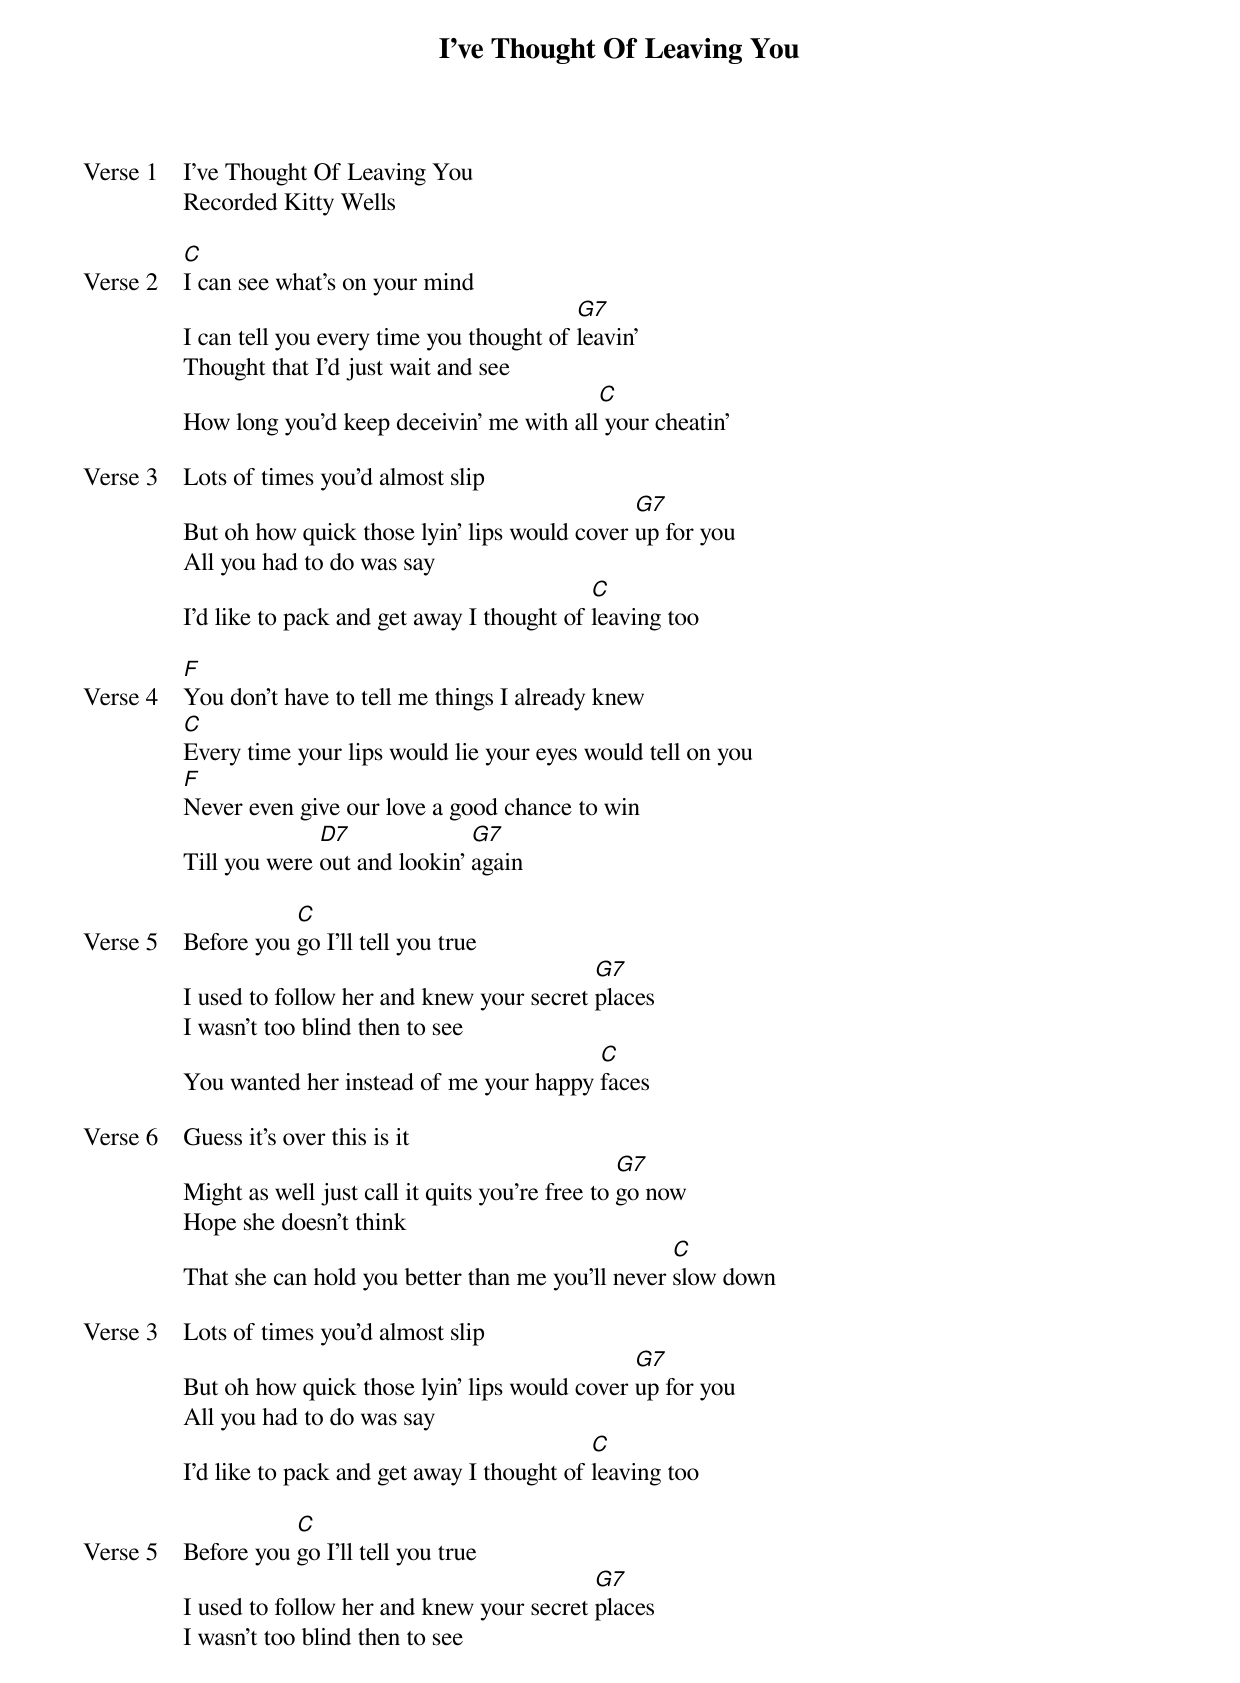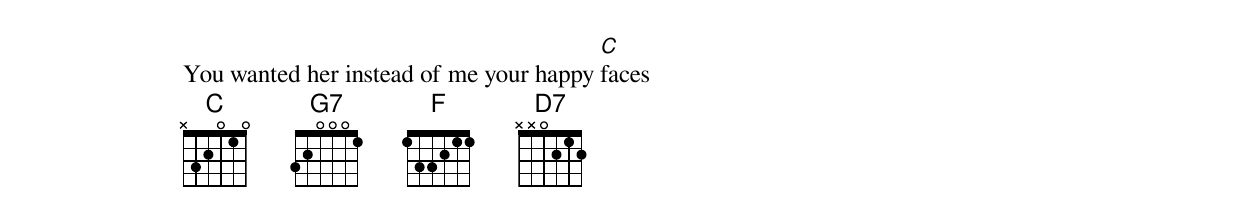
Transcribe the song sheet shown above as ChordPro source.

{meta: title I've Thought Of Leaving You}
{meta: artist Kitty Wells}
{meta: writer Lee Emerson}

{start_of_verse: Verse 1}
I've Thought Of Leaving You
Recorded Kitty Wells
{end_of_verse}

{start_of_verse: Verse 2}
[C]I can see what's on your mind
I can tell you every time you thought of [G7]leavin'
Thought that I'd just wait and see
How long you'd keep deceivin' me with all[C] your cheatin'
{end_of_verse}

{start_of_verse: Verse 3}
Lots of times you'd almost slip
But oh how quick those lyin' lips would cover [G7]up for you
All you had to do was say
I'd like to pack and get away I thought of [C]leaving too
{end_of_verse}

{start_of_verse: Verse 4}
[F]You don't have to tell me things I already knew
[C]Every time your lips would lie your eyes would tell on you
[F]Never even give our love a good chance to win
Till you were [D7]out and lookin' [G7]again
{end_of_verse}

{start_of_verse: Verse 5}
Before you [C]go I'll tell you true
I used to follow her and knew your secret [G7]places
I wasn't too blind then to see
You wanted her instead of me your happy [C]faces
{end_of_verse}

{start_of_verse: Verse 6}
Guess it's over this is it
Might as well just call it quits you're free to [G7]go now
Hope she doesn't think
That she can hold you better than me you'll never [C]slow down
{end_of_verse}

{start_of_verse: Verse 3}
Lots of times you'd almost slip
But oh how quick those lyin' lips would cover [G7]up for you
All you had to do was say
I'd like to pack and get away I thought of [C]leaving too
{end_of_verse}

{start_of_verse: Verse 5}
Before you [C]go I'll tell you true
I used to follow her and knew your secret [G7]places
I wasn't too blind then to see
You wanted her instead of me your happy [C]faces
{end_of_verse}
